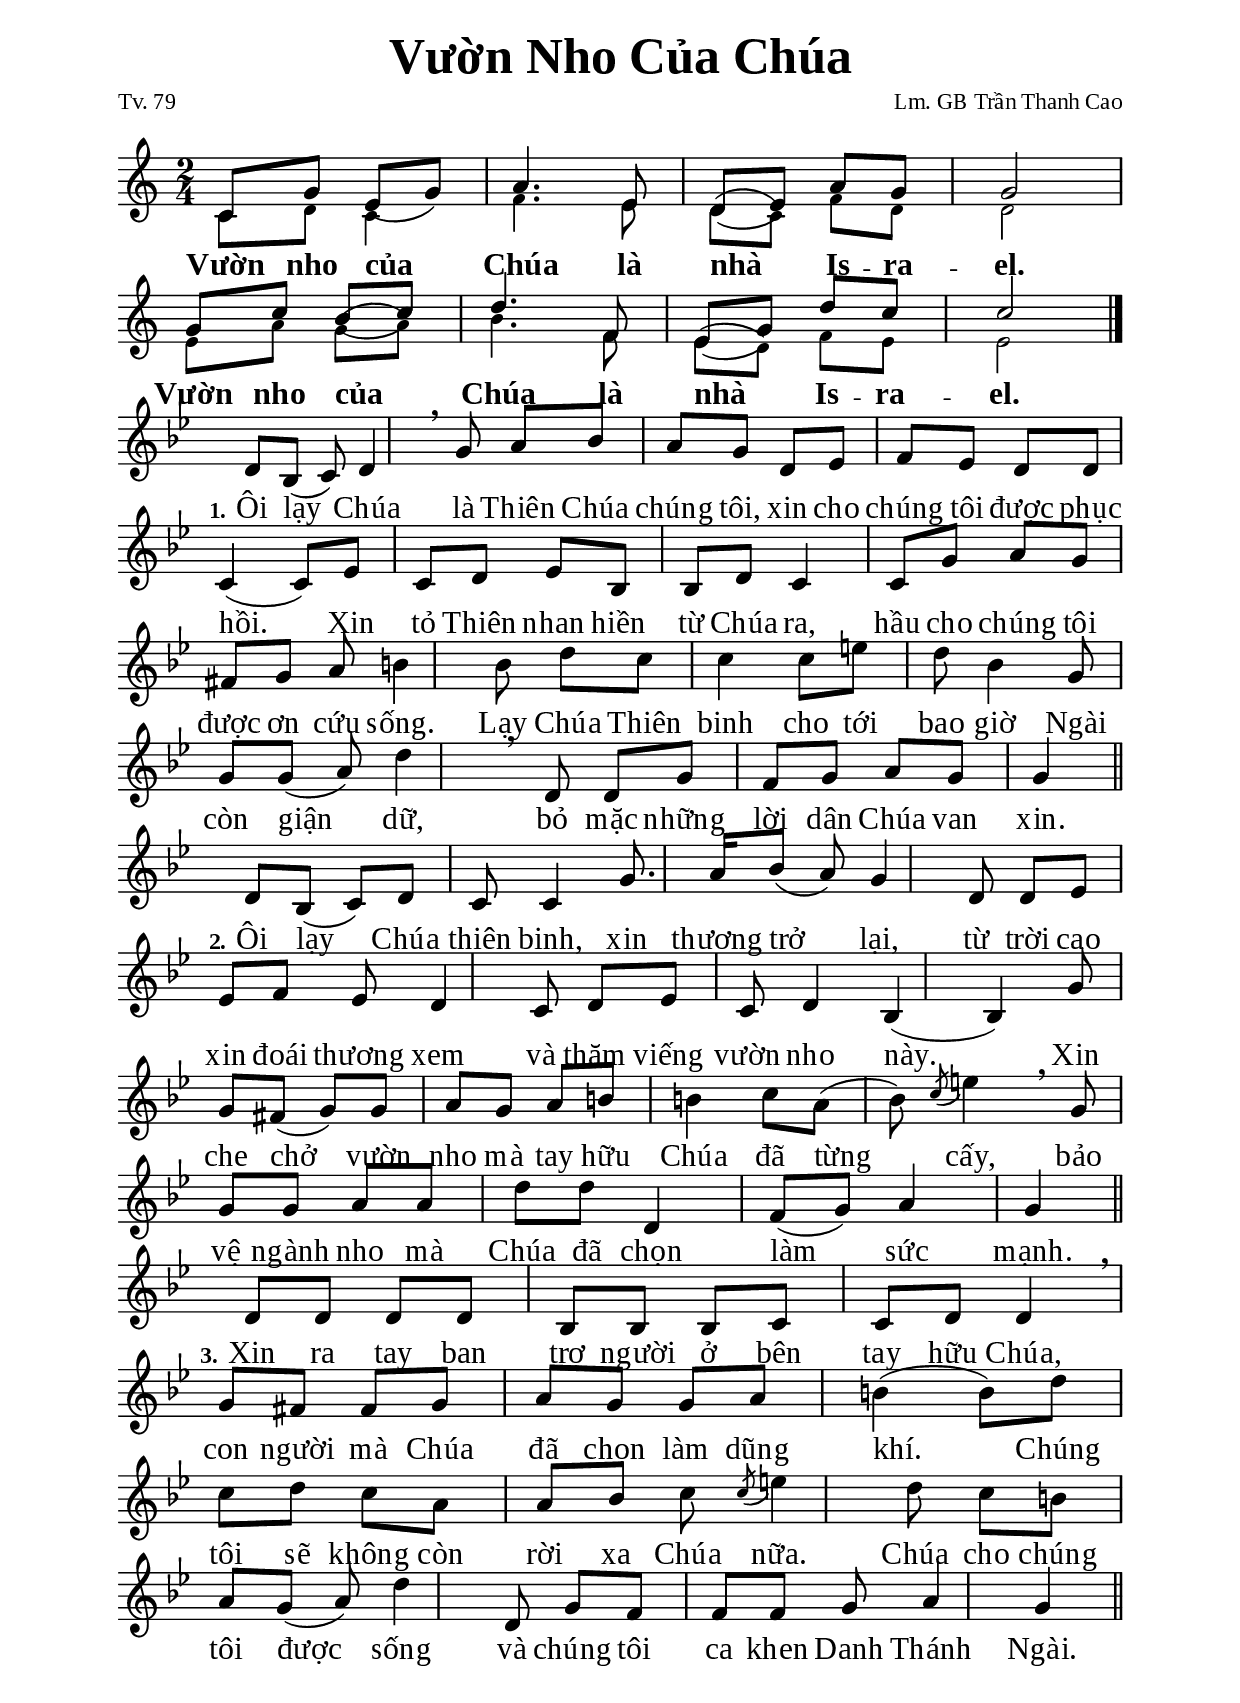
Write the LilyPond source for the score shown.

% Cài đặt chung
\version "2.20.0"
\include "english.ly"

\header {
  title = \markup { \fontsize #3 "Vườn Nho Của Chúa" }
  poet = "Tv. 79"
  composer = "Lm. GB Trần Thanh Cao"
  arranger = " "
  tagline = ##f
}

\paper {
  #(set-paper-size "a4")
  top-margin = 10\mm
  bottom-margin = 10\mm
  left-margin = 20\mm
  right-margin = 20\mm
  indent = #0
  #(define fonts
    (make-pango-font-tree
      "Liberation Serif"
      "Liberation Serif"
      "Liberation Serif"
      (/ 20 20)))
  page-count = #1
}

% Nhạc điệp khúc
nhacDiepKhucSop = \relative c' {
  c8 g' e _(g) |
  a4. e8 |
  d _(e) a g |
  g2 |
  g8 c b _(c) |
  d4. f,8 |
  e _(g) d' c |
  c2 \bar "|."
}

nhacDiepKhucBass = \relative c' {
  \override NoteHead.font-size = #-2
  c8 d c4 |
  f4. e8 |
  d ^(c) f d |
  d2 |
  e8 a g ^(a) 
  b4. f8 |
  e ^(d) f e |
  e2
}

% Nhạc phiên khúc
nhacPhienKhucMot = \relative c' {
  d8 bf (c) d4 \breathe
  g8 a bf a g d ef f ef d d c4 (c8)
  ef c d ef bf bf d c4
  c8 g' a g fs g a b!4 bf8 d c c4 c8 e! d bf4
  g8 g g (a) d4 \breathe
  d,8 d g f g a g g4 \bar "||"
}

nhacPhienKhucHai = \relative c' {
  d8 bf (c) d c c4
  g'8. a16 bf8 (a) g4
  d8 d ef ef f ef d4 c8 d ef c d4 bf (bf)
  g'8 g fs (g) g a g a b! b!4 c8 a (bf)
  \acciaccatura c8 e!4 \breathe
  g,8 g g a a d d d,4 f8 (g) a4 g \bar "||"
}

nhacPhienKhucBa = \relative c' {
  d8 d d d bf bf bf c c d d4 \breathe
  g8 fs fs g a g g a b!4 (b8)
  d c d c a a bf c \acciaccatura c e!4
  d8 c b! a g (a) d4
  d,8 g f f f g a4 g \bar "||"
}

% Lời điệp khúc
loiDiepKhuc = \lyricmode {
  Vườn nho của Chúa là nhà Is -- ra -- el.
  Vườn nho của Chúa là nhà Is -- ra -- el.
}

% Lời phiên khúc
loiPhienKhucMot = \lyricmode {
  \set stanza = #"1."
  Ôi lạy Chúa là Thiên Chúa chúng tôi,
  xin cho chúng tôi được phục hồi.
  Xin tỏ Thiên nhan hiền từ Chúa ra,
  hầu cho chúng tôi được ơn cứu sống.
  Lạy Chúa Thiên binh cho tới bao giờ
  Ngài còn giận dữ, bỏ mặc những lời dân Chúa van xin.
}

loiPhienKhucHai = \lyricmode {
  \set stanza = #"2."
  Ôi lạy Chúa thiên binh, xin thương trở lại,
  từ trời cao xin đoái thương xem và thăm viếng vườn nho này.
  Xin che chở vườn nho mà tay hữu Chúa đã từng cấy,
  bảo vệ ngành nho mà Chúa đã chọn làm sức mạnh.
}

loiPhienKhucBa = \lyricmode {
  \set stanza = #"3."
  Xin ra tay ban trợ người ở bên tay hữu Chúa,
  con người mà Chúa đã chọn làm dũng khí.
  Chúng tôi sẽ không còn rời xa Chúa nữa.
  Chúa cho chúng tôi được sống
  và chúng tôi ca khen Danh Thánh Ngài.
}


% Dàn trang
\score {
  \new ChoirStaff <<
    \new Staff = diepKhuc \with {
        \consists "Merge_rests_engraver"
        \magnifyStaff #(magstep +1)
      }
      <<
      \new Voice = beSop {
        \voiceOne \key c \major \time 2/4 \nhacDiepKhucSop
      }
      \new Voice = beBas {
        \voiceTwo \key c \major \time 2/4 \nhacDiepKhucBass
      }
    >>
    \new Lyrics \lyricsto beSop \loiDiepKhuc
  >>
  \layout {
    \override Lyrics.LyricText.font-series = #'bold
    \override Lyrics.LyricText.font-size = #+3
    \override Lyrics.LyricSpace.minimum-distance = #2.0
    \override Score.BarNumber.break-visibility = ##(#f #f #f)
    \override Score.SpacingSpanner.uniform-stretching = ##t
  }
}

\score {
  \new ChoirStaff <<
    \new Staff = phienKhuc \with {
        \magnifyStaff #(magstep +1)
      }
      <<
      \new Voice = beSop {
        \key bf \major \time 2/4 \nhacPhienKhucMot
      }
    >>
    \new Lyrics \lyricsto beSop \loiPhienKhucMot
  >>
  \layout {
    \override Staff.TimeSignature.transparent = ##t
    \override Lyrics.LyricText.font-size = #+3
    \override Lyrics.LyricSpace.minimum-distance = #0.5
    \override Score.BarNumber.break-visibility = ##(#f #f #f)
    \override Score.SpacingSpanner.uniform-stretching = ##t
    \set Score.barAlways = ##t
    \set Score.defaultBarType = ""
  } 
}

\score {
  \new ChoirStaff <<
    \new Staff = phienKhuc \with {
        \magnifyStaff #(magstep +1)
      }
      <<
      \new Voice = beSop {
        \key bf \major \time 2/4 \nhacPhienKhucHai
      }
    >>
    \new Lyrics \lyricsto beSop \loiPhienKhucHai
  >>
  \layout {
    \override Staff.TimeSignature.transparent = ##t
    \override Lyrics.LyricText.font-size = #+3
    \override Lyrics.LyricSpace.minimum-distance = #0.5
    \override Score.BarNumber.break-visibility = ##(#f #f #f)
    \override Score.SpacingSpanner.uniform-stretching = ##t
    \set Score.barAlways = ##t
    \set Score.defaultBarType = ""
  } 
}

\score {
  \new ChoirStaff <<
    \new Staff = phienKhuc \with {
        \magnifyStaff #(magstep +1)
      }
      <<
      \new Voice = beSop {
        \key bf \major \time 2/4 \nhacPhienKhucBa
      }
    >>
    \new Lyrics \lyricsto beSop \loiPhienKhucBa
  >>
  \layout {
    \override Staff.TimeSignature.transparent = ##t
    \override Lyrics.LyricText.font-size = #+3
    \override Lyrics.LyricSpace.minimum-distance = #0.5
    \override Score.BarNumber.break-visibility = ##(#f #f #f)
    \override Score.SpacingSpanner.uniform-stretching = ##t
    \set Score.barAlways = ##t
    \set Score.defaultBarType = ""
  } 
}

